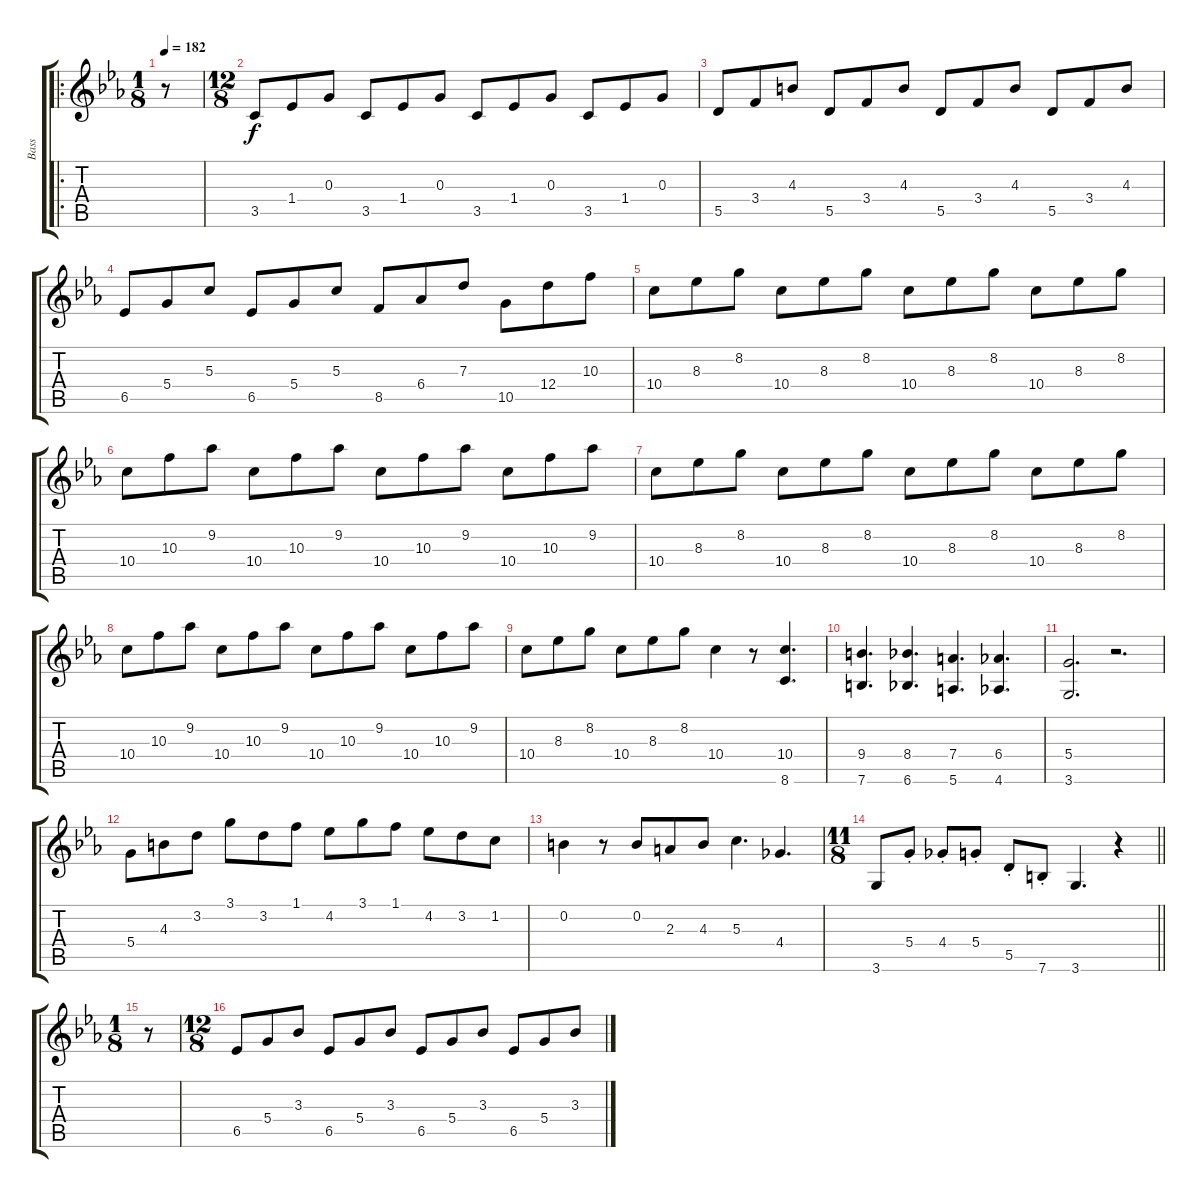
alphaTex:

\track ("Bass" "Bass") {instrument distortionguitar}
\staff {score tabs}
\tuning (E4 B3 G3 D3 A2 E2) {hide}
\ro
\ts (1 8)
\tempo 182
\clef g2
\ks eb
r.8{dy f instrument distortionguitar} |
\ts (12 8)
3.5.8 1.4.8 0.3.8 3.5.8 1.4.8 0.3.8 3.5.8 1.4.8 0.3.8 3.5.8 1.4.8 0.3.8 |
5.5.8 3.4.8 4.3.8 5.5.8 3.4.8 4.3.8 5.5.8 3.4.8 4.3.8 5.5.8 3.4.8 4.3.8 |
6.5.8 5.4.8 5.3.8 6.5.8 5.4.8 5.3.8 8.5.8 6.4.8 7.3.8 10.5.8 12.4.8 10.3.8 |
10.4.8 8.3.8 8.2.8 10.4.8 8.3.8 8.2.8 10.4.8 8.3.8 8.2.8 10.4.8 8.3.8 8.2.8 |
10.4.8 10.3.8 9.2.8 10.4.8 10.3.8 9.2.8 10.4.8 10.3.8 9.2.8 10.4.8 10.3.8 9.2.8 |
10.4.8 8.3.8 8.2.8 10.4.8 8.3.8 8.2.8 10.4.8 8.3.8 8.2.8 10.4.8 8.3.8 8.2.8 |
10.4.8 10.3.8 9.2.8 10.4.8 10.3.8 9.2.8 10.4.8 10.3.8 9.2.8 10.4.8 10.3.8 9.2.8 |
10.4.8 8.3.8 8.2.8 10.4.8 8.3.8 8.2.8 10.4.4 r.8 (10.4 8.6).4{d} |
(9.4 7.6).4{d} (8.4 6.6).4{d} (7.4 5.6).4{d} (6.4 4.6).4{d} |
(5.4 3.6).2{d} r.2{d} |
5.4.8 4.3.8 3.2.8 3.1.8 3.2.8 1.1.8 4.2.8 3.1.8 1.1.8 4.2.8 3.2.8 1.2.8 |
0.2.4 r.8 0.2.8 2.3.8 4.3.8 5.3.4{d} 4.4.4{d} |
\ts (11 8)
\barLineRight lightlight
3.6.8 5.4{st}.8 4.4{st}.8 5.4{st}.8 5.5{st}.8 7.6{st}.8 3.6.4{d} r.4 |
\ts (1 8)
r.8 |
\ts (12 8)
6.5.8 5.4.8 3.3.8 6.5.8 5.4.8 3.3.8 6.5.8 5.4.8 3.3.8 6.5.8 5.4.8 3.3.8
